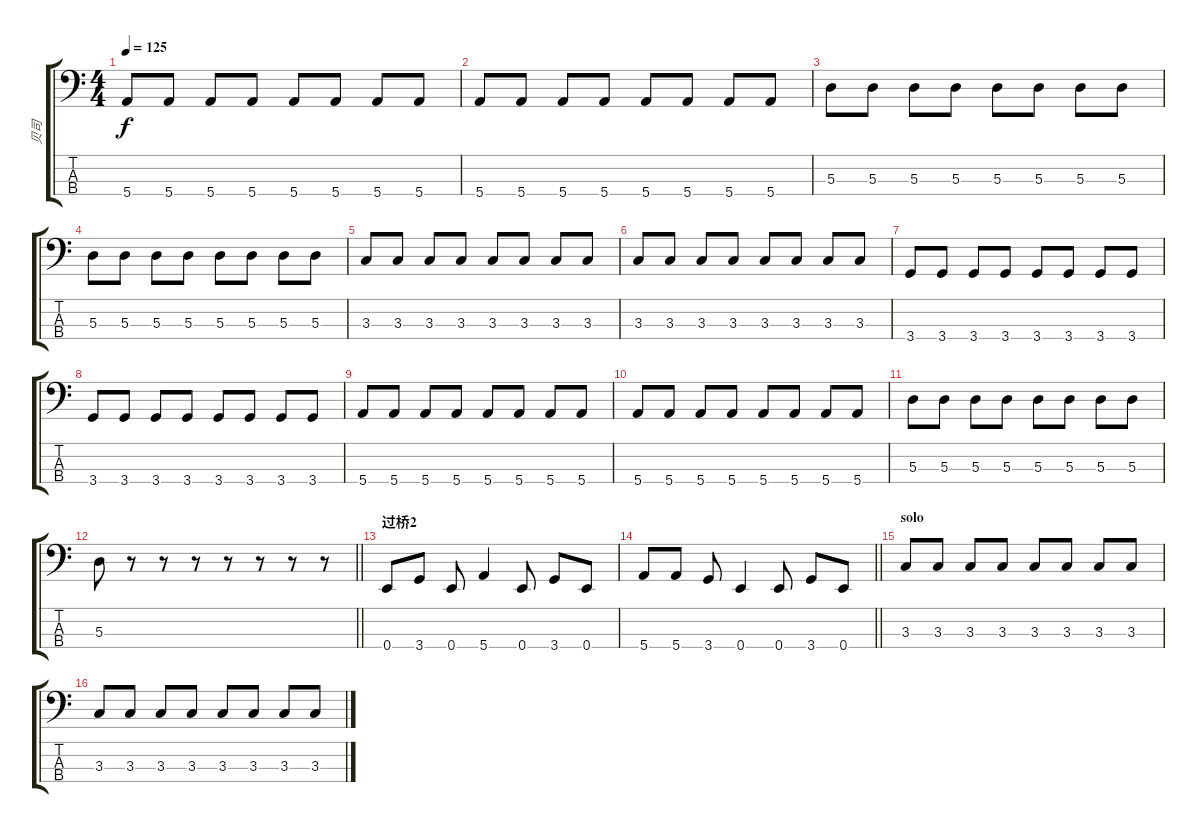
\track ("贝司" "贝司") {instrument electricbassfinger}
\staff {score tabs}
\tuning (G2 D2 A1 E1) {hide}
\ts (4 4)
\tempo 125
\clef f4
\ks c
5.4.8{dy f} 5.4.8 5.4.8 5.4.8 5.4.8 5.4.8 5.4.8 5.4.8 |
5.4.8 5.4.8 5.4.8 5.4.8 5.4.8 5.4.8 5.4.8 5.4.8 |
5.3.8 5.3.8 5.3.8 5.3.8 5.3.8 5.3.8 5.3.8 5.3.8 |
5.3.8 5.3.8 5.3.8 5.3.8 5.3.8 5.3.8 5.3.8 5.3.8 |
3.3.8 3.3.8 3.3.8 3.3.8 3.3.8 3.3.8 3.3.8 3.3.8 |
3.3.8 3.3.8 3.3.8 3.3.8 3.3.8 3.3.8 3.3.8 3.3.8 |
3.4.8 3.4.8 3.4.8 3.4.8 3.4.8 3.4.8 3.4.8 3.4.8 |
3.4.8 3.4.8 3.4.8 3.4.8 3.4.8 3.4.8 3.4.8 3.4.8 |
5.4.8 5.4.8 5.4.8 5.4.8 5.4.8 5.4.8 5.4.8 5.4.8 |
5.4.8 5.4.8 5.4.8 5.4.8 5.4.8 5.4.8 5.4.8 5.4.8 |
5.3.8 5.3.8 5.3.8 5.3.8 5.3.8 5.3.8 5.3.8 5.3.8 |
\barLineRight lightlight
5.3.8 r.8 r.8 r.8 r.8 r.8 r.8 r.8 |
\section ("" "过桥2")
0.4.8 3.4.8 0.4.8 5.4.4 0.4.8 3.4.8 0.4.8 |
\barLineRight lightlight
5.4.8 5.4.8 3.4.8 0.4.4 0.4.8 3.4.8 0.4.8 |
\section ("" "solo")
3.3.8 3.3.8 3.3.8 3.3.8 3.3.8 3.3.8 3.3.8 3.3.8 |
3.3.8 3.3.8 3.3.8 3.3.8 3.3.8 3.3.8 3.3.8 3.3.8
